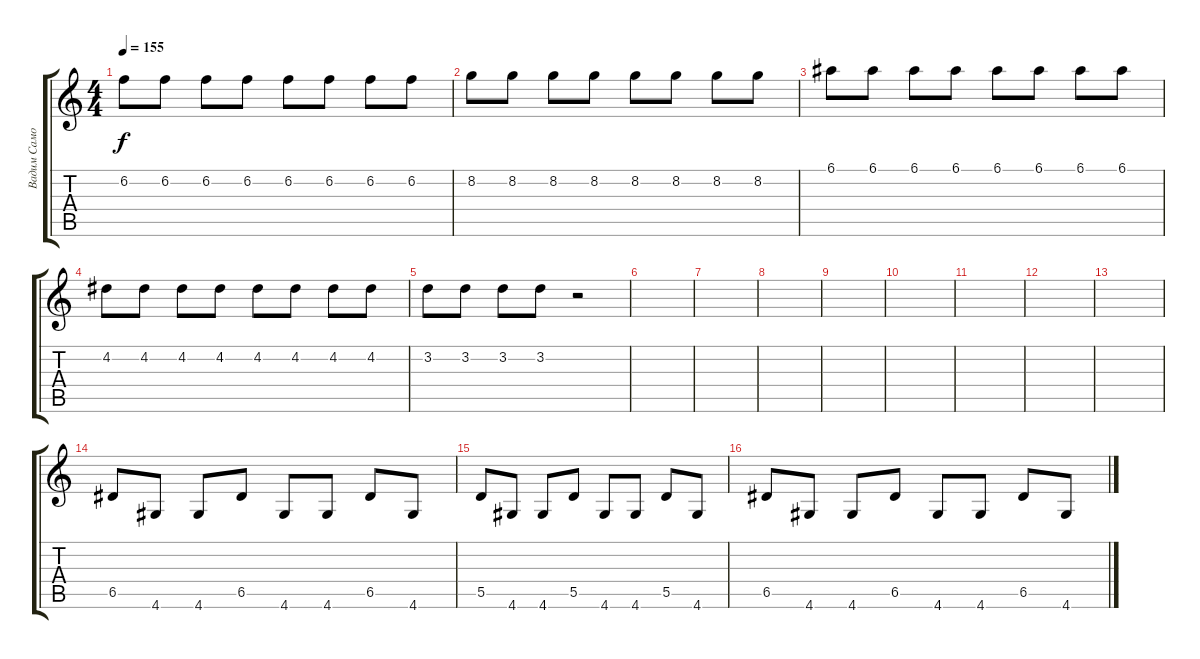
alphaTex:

\track ("Вадим Самойлов (Fender Stratocaster)" "Вадим Само") {instrument overdrivenguitar}
\staff {score tabs}
\tuning (E4 B3 G3 D3 A2 E2) {hide}
\ts (4 4)
\tempo 155
\clef g2
\ks c
6.2.8{dy f} 6.2.8 6.2.8 6.2.8 6.2.8 6.2.8 6.2.8 6.2.8 |
8.2.8 8.2.8 8.2.8 8.2.8 8.2.8 8.2.8 8.2.8 8.2.8 |
6.1.8 6.1.8 6.1.8 6.1.8 6.1.8 6.1.8 6.1.8 6.1.8 |
4.2.8 4.2.8 4.2.8 4.2.8 4.2.8 4.2.8 4.2.8 4.2.8 |
3.2.8 3.2.8 3.2.8 3.2.8 r.2 |
|
|
|
|
|
|
|
|
6.5.8 4.6.8 4.6.8 6.5.8 4.6.8 4.6.8 6.5.8 4.6.8 |
5.5.8 4.6.8 4.6.8 5.5.8 4.6.8 4.6.8 5.5.8 4.6.8 |
6.5.8 4.6.8 4.6.8 6.5.8 4.6.8 4.6.8 6.5.8 4.6.8
